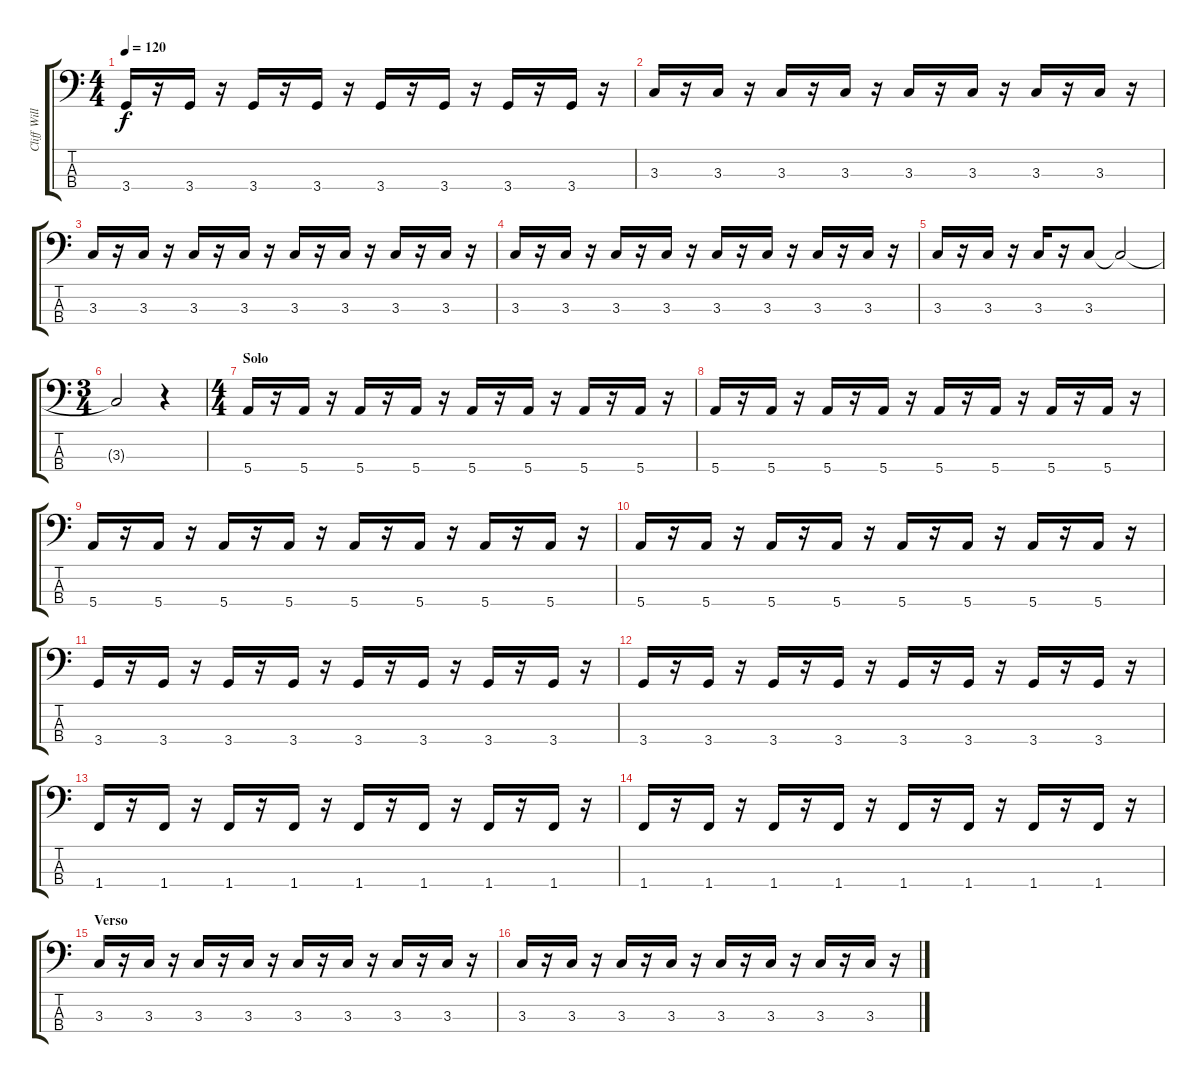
\track ("Cliff William" "Cliff Will") {instrument electricbasspick}
\staff {score tabs}
\tuning (G2 D2 A1 E1) {hide}
\ts (4 4)
\tempo 120
\clef f4
\ks c
3.4.16{dy f} r.16 3.4.16 r.16 3.4.16 r.16 3.4.16 r.16 3.4.16 r.16 3.4.16 r.16 3.4.16 r.16 3.4.16 r.16 |
3.3.16 r.16 3.3.16 r.16 3.3.16 r.16 3.3.16 r.16 3.3.16 r.16 3.3.16 r.16 3.3.16 r.16 3.3.16 r.16 |
3.3.16 r.16 3.3.16 r.16 3.3.16 r.16 3.3.16 r.16 3.3.16 r.16 3.3.16 r.16 3.3.16 r.16 3.3.16 r.16 |
3.3.16 r.16 3.3.16 r.16 3.3.16 r.16 3.3.16 r.16 3.3.16 r.16 3.3.16 r.16 3.3.16 r.16 3.3.16 r.16 |
3.3.16 r.16 3.3.16 r.16 3.3.16 r.16 3.3.8 3.3{t}.2 |
\ts (3 4)
3.3{t}.2 r.4 |
\ts (4 4)
\section ("" "Solo")
5.4.16 r.16 5.4.16 r.16 5.4.16 r.16 5.4.16 r.16 5.4.16 r.16 5.4.16 r.16 5.4.16 r.16 5.4.16 r.16 |
5.4.16 r.16 5.4.16 r.16 5.4.16 r.16 5.4.16 r.16 5.4.16 r.16 5.4.16 r.16 5.4.16 r.16 5.4.16 r.16 |
5.4.16 r.16 5.4.16 r.16 5.4.16 r.16 5.4.16 r.16 5.4.16 r.16 5.4.16 r.16 5.4.16 r.16 5.4.16 r.16 |
5.4.16 r.16 5.4.16 r.16 5.4.16 r.16 5.4.16 r.16 5.4.16 r.16 5.4.16 r.16 5.4.16 r.16 5.4.16 r.16 |
3.4.16 r.16 3.4.16 r.16 3.4.16 r.16 3.4.16 r.16 3.4.16 r.16 3.4.16 r.16 3.4.16 r.16 3.4.16 r.16 |
3.4.16 r.16 3.4.16 r.16 3.4.16 r.16 3.4.16 r.16 3.4.16 r.16 3.4.16 r.16 3.4.16 r.16 3.4.16 r.16 |
1.4.16 r.16 1.4.16 r.16 1.4.16 r.16 1.4.16 r.16 1.4.16 r.16 1.4.16 r.16 1.4.16 r.16 1.4.16 r.16 |
1.4.16 r.16 1.4.16 r.16 1.4.16 r.16 1.4.16 r.16 1.4.16 r.16 1.4.16 r.16 1.4.16 r.16 1.4.16 r.16 |
\section ("" "Verso")
3.3.16 r.16 3.3.16 r.16 3.3.16 r.16 3.3.16 r.16 3.3.16 r.16 3.3.16 r.16 3.3.16 r.16 3.3.16 r.16 |
3.3.16 r.16 3.3.16 r.16 3.3.16 r.16 3.3.16 r.16 3.3.16 r.16 3.3.16 r.16 3.3.16 r.16 3.3.16 r.16
